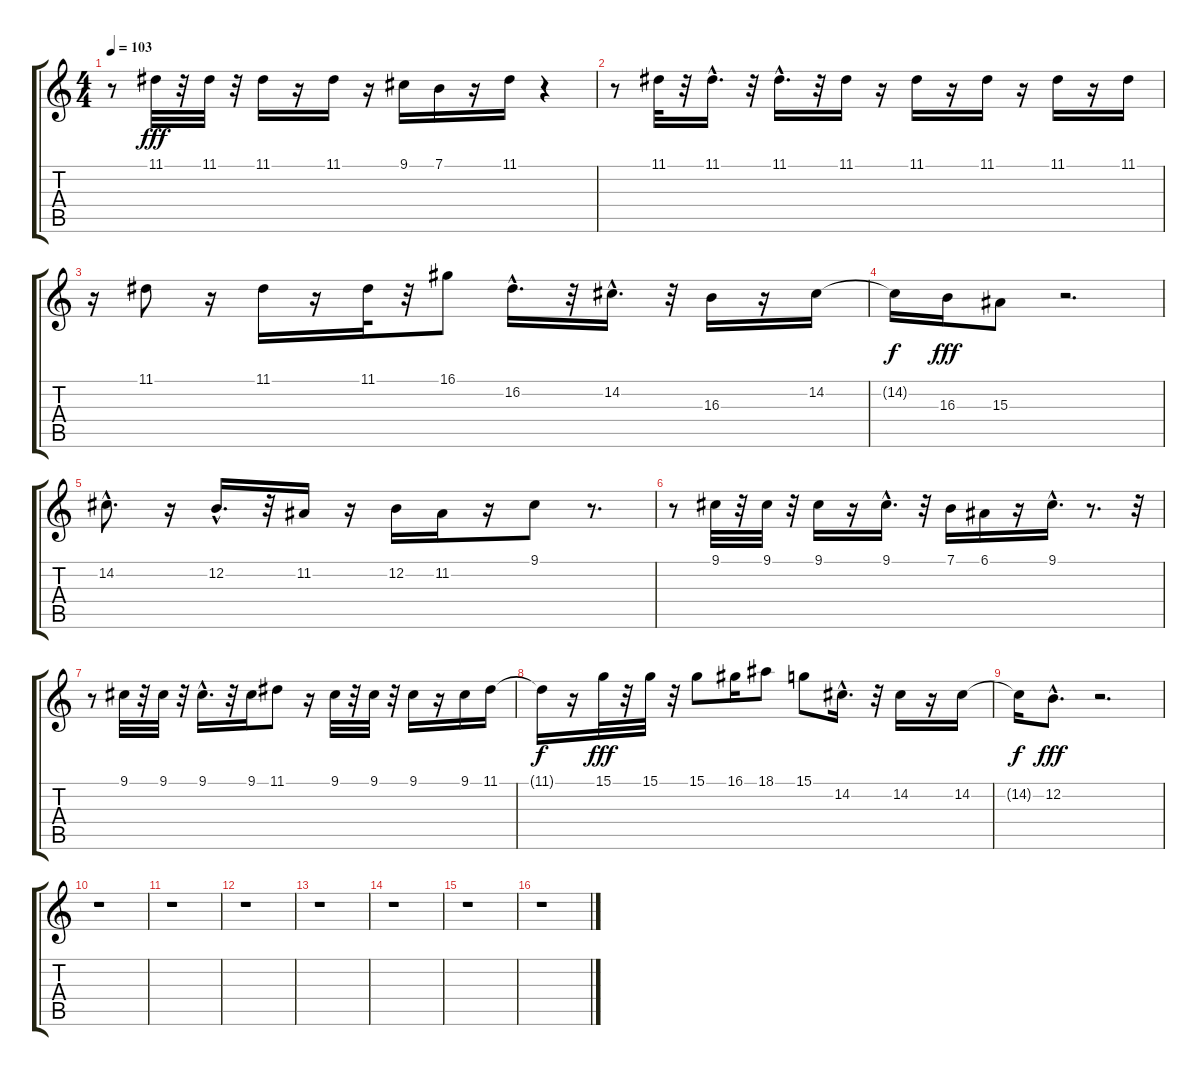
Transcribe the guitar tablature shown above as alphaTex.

\track "" {instrument flute}
\staff {score tabs}
\tuning (E4 B3 G3 D3 A2 E2) {hide}
\ts (4 4)
\tempo 103
\clef g2
\ks c
r.8{dy fff} 11.1.32 r.32 11.1.32 r.32 11.1.16 r.16 11.1.16 r.16 9.1.16 7.1.16 r.16 11.1.16 r.4 |
r.8 11.1.32 r.32 11.1{hac}.16{d} r.32 11.1{hac}.16{d} r.32 11.1.16 r.16 11.1.16 r.16 11.1.16 r.16 11.1.16 r.16 11.1.16 |
r.16 11.1.8 r.16 11.1.16 r.16 11.1.32 r.32 16.1.8 16.2{hac}.16{d} r.32 14.2{hac}.16{d} r.32 16.3.16 r.16 14.2.16 |
14.2{t}.16{dy f} 16.3.16{dy fff} 15.3.8 r.2{d} |
14.2{hac}.8{d} r.16 12.2{hac}.16{d} r.32 11.2.16 r.16 12.2.16 11.2.16 r.16 9.1.8 r.8{d} |
r.8 9.1.32 r.32 9.1.32 r.32 9.1.16 r.16 9.1{hac}.16{d} r.32 7.1.16 6.1.16 r.16 9.1{hac}.16{d} r.8{d} r.32 |
r.8 9.1.32 r.32 9.1.32 r.32 9.1{hac}.16{d} r.32 9.1.16 11.1.8 r.16 9.1.32 r.32 9.1.32 r.32 9.1.16 r.16 9.1.16 11.1.16 |
11.1{t}.16{dy f} r.16 15.1.32{dy fff} r.32 15.1.32 r.32 15.1.8 16.1.16 18.1.8 15.1.8 14.2{hac}.16{d} r.32 14.2.16 r.16 14.2.16 |
14.2{t}.16{dy f} 12.2{hac}.8{d dy fff} r.2{d} |
r.1 |
r.1 |
r.1 |
r.1 |
r.1 |
r.1 |
r.1
